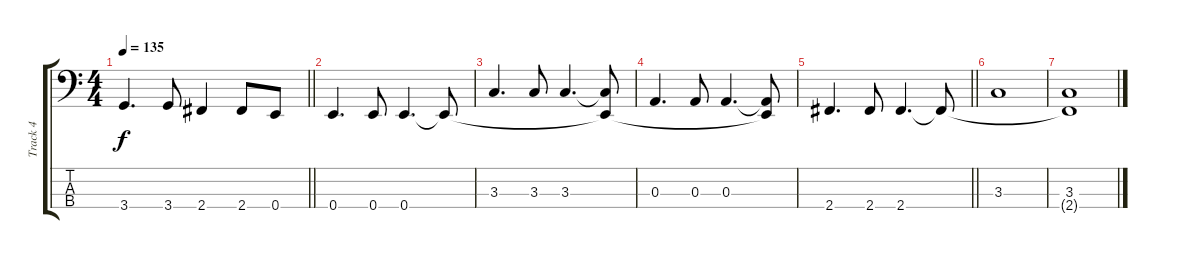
\track ("Track 4" "Track 4") {instrument electricbassfinger}
\staff {score tabs}
\tuning (G2 D2 A1 E1) {hide}
\ts (4 4)
\tempo 135
\clef f4
\barLineRight lightlight
\ks c
3.4.4{d dy f} 3.4.8 2.4.4 2.4.8 0.4.8 |
0.4.4{d} 0.4.8 0.4.4{d} 0.4{t}.8 |
3.3.4{d} 3.3.8 3.3.4{d} (3.3{t} 0.4{t}).8 |
0.3.4{d} 0.3.8 0.3.4{d} (0.3{t} 0.4{t}).8 |
\barLineRight lightlight
2.4.4{d} 2.4.8 2.4.4{d} 2.4{t}.8 |
3.3.1 |
(3.3 2.4{t}).1
